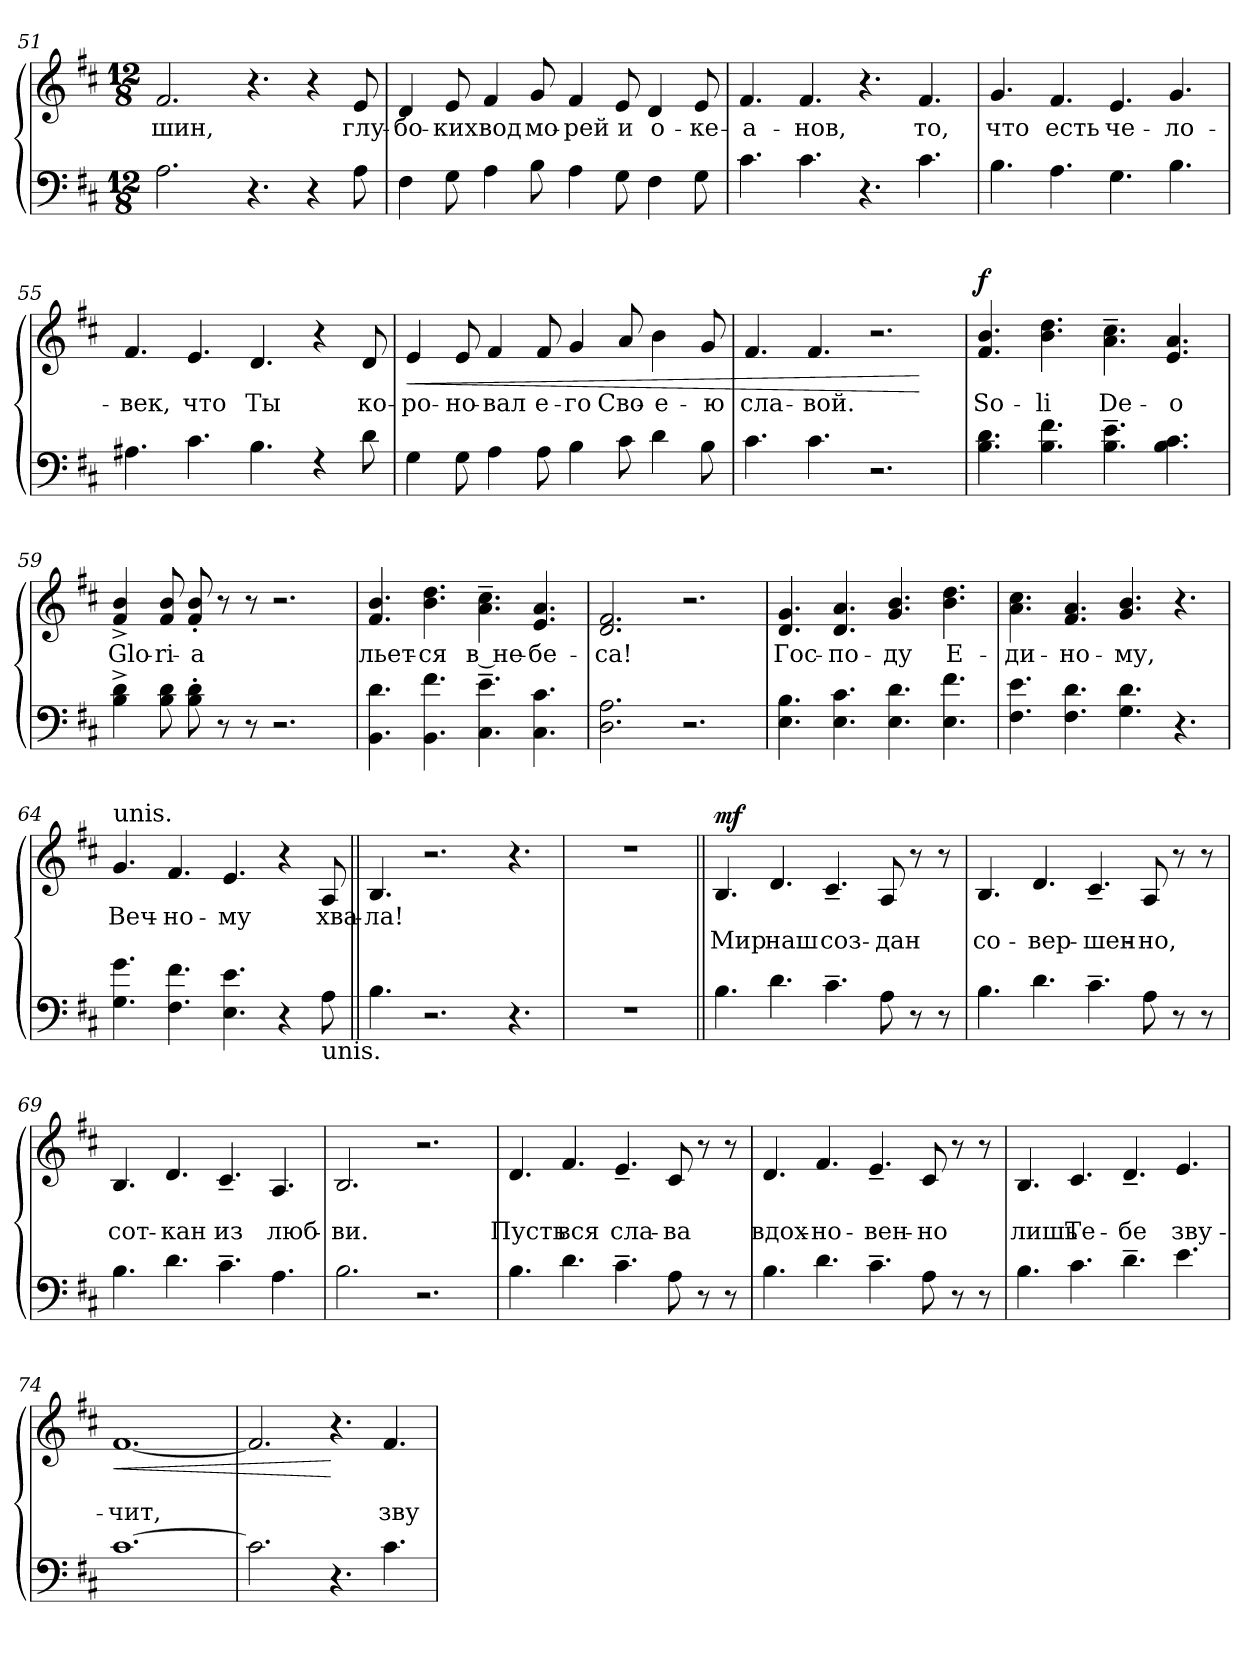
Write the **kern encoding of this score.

**kern	**kern	**text	**text	**dynam
*part2	*part1	*part1	*part1	*part1
*staff2	*staff1	*staff1	*staff1	*staff1
*clefF4	*clefG2	*	*	*
*k[f#c#]	*k[f#c#]	*	*	*
*b:	*b:	*	*	*
*M12/8	*M12/8	*	*	*
=51	=51	=51	=51	=51
!	!	!LO:LY:b	!	!
2.A\	2.f#/	-шин,	.	.
4.r	4.r	.	.	.
4r	4r	.	.	.
!	!	!LO:LY:b	!	!
8A\	8e/	глу-	.	.
=52	=52	=52	=52	=52
!	!	!LO:LY:b	!	!
4F#\	4d/	-бо-	.	.
!	!	!LO:LY:b	!	!
8G\	8e/	-ких	.	.
!	!	!LO:LY:b	!	!
4A\	4f#/	вод	.	.
!	!	!LO:LY:b	!	!
8B\	8g/	мо-	.	.
!	!	!LO:LY:b	!	!
4A\	4f#/	-рей	.	.
!	!	!LO:LY:b	!	!
8G\	8e/	и	.	.
!	!	!LO:LY:b	!	!
4F#\	4d/	о-	.	.
!	!	!LO:LY:b	!	!
8G\	8e/	-ке-	.	.
!!LO:LB:g=z
=53	=53	=53	=53	=53
!	!	!LO:LY:b	!	!
4.c#\	4.f#/	-а-	.	.
!	!	!LO:LY:b	!	!
4.c#\	4.f#/	-нов,	.	.
4.r	4.r	.	.	.
!	!	!LO:LY:b	!	!
4.c#\	4.f#/	то,	.	.
=54	=54	=54	=54	=54
!	!	!LO:LY:b	!	!
4.B\	4.g/	что	.	.
!	!	!LO:LY:b	!	!
4.A\	4.f#/	есть	.	.
!	!	!LO:LY:b	!	!
4.G\	4.e/	че-	.	.
!	!	!LO:LY:b	!	!
4.B\	4.g/	-ло-	.	.
=55	=55	=55	=55	=55
!	!	!LO:LY:b	!	!
4.A#X\	4.f#/	-век,	.	.
!	!	!LO:LY:b	!	!
4.c#\	4.e/	что	.	.
!	!	!LO:LY:b	!	!
4.B\	4.d/	Ты	.	.
4rE	4r	.	.	.
!	!	!LO:LY:b	!	!
8d\	8d/	ко-	.	.
!!LO:LB:g=z
=56	=56	=56	=56	=56
!	!	!LO:LY:b	!	!LO:HP:b
4G\	4e/	-ро-	.	<
!	!	!LO:LY:b	!	!
8G\	8e/	-но-	.	.
!	!	!LO:LY:b	!	!
4A\	4f#/	-вал	.	.
!	!	!LO:LY:b	!	!
8A\	8f#/	е-	.	.
!	!	!LO:LY:b	!	!
4B\	4g/	-го	.	.
!	!	!LO:LY:b	!	!
8c#\	8a/	Сво-	.	.
!	!	!LO:LY:b	!	!
4d\	4b\	-е-	.	.
!	!	!LO:LY:b	!	!
8B\	8g/	-ю	.	.
=57	=57	=57	=57	=57
!	!	!LO:LY:b	!	!
4.c#\	4.f#/	сла-	.	.
!	!	!LO:LY:b	!	!
4.c#\	4.f#/	-вой.	.	.
2.r	2.r	.	.	.
.	.	.	.	[
=58	=58	=58	=58	=58
!	!	!LO:LY:b	!	!LO:DY:a
4.B\ 4.d\	4.f#/ 4.b/	So-	.	f
!	!	!LO:LY:b	!	!
4.B\ 4.f#\	4.b\ 4.dd\	-li	.	.
!	!	!LO:LY:b	!	!
4.B\~> 4.e\~>	4.a\~> 4.cc#\~>	De-	.	.
!	!	!LO:LY:b	!	!
4.B\ 4.c#\	4.e/ 4.a/	-o	.	.
!!LO:LB:g=z
=59	=59	=59	=59	=59
!	!	!LO:LY:b	!	!
4B\^> 4d\^>	4f#/^< 4b/^<	Glo-	.	.
!	!	!LO:LY:b	!	!
8B\ 8d\	8f#/ 8b/	-ri-	.	.
!	!	!LO:LY:b	!	!
8B\'> 8d\'>	8f#/'< 8b/'<	-a	.	.
8r	8r	.	.	.
8r	8r	.	.	.
2.r	2.r	.	.	.
=60	=60	=60	=60	=60
!	!	!LO:LY:b	!	!
4.BB\ 4.d\	4.f#/ 4.b/	льет-	.	.
!	!	!LO:LY:b	!	!
4.BB\ 4.f#\	4.b\ 4.dd\	-ся	.	.
!	!	!LO:LY:b	!	!
4.C#\~> 4.e\~>	4.a\~> 4.cc#\~>	в не-	.	.
!	!	!LO:LY:b	!	!
4.C#\ 4.c#\	4.e/ 4.a/	-бе-	.	.
=61	=61	=61	=61	=61
!	!	!LO:LY:b	!	!
2.D\ 2.A\	2.d/ 2.f#/	-са!	.	.
2.r	2.r	.	.	.
=62	=62	=62	=62	=62
!	!	!LO:LY:b	!	!
4.E\ 4.B\	4.d/ 4.g/	Гос-	.	.
!	!	!LO:LY:b	!	!
4.E\ 4.c#\	4.d/ 4.a/	-по-	.	.
!	!	!LO:LY:b	!	!
4.E\ 4.d\	4.g/ 4.b/	-ду	.	.
!	!	!LO:LY:b	!	!
4.E\ 4.f#\	4.b\ 4.dd\	Е-	.	.
!!LO:LB:g=z
=63	=63	=63	=63	=63
!	!	!LO:LY:b	!	!
4.F#\ 4.e\	4.a\ 4.cc#\	-ди-	.	.
!	!	!LO:LY:b	!	!
4.F#\ 4.d\	4.f#/ 4.a/	-но-	.	.
!	!	!LO:LY:b	!	!
4.G\ 4.d\	4.g/ 4.b/	-му,	.	.
4.r	4.r	.	.	.
=64	=64	=64	=64	=64
!	!LO:TX:a:t=unis.	!	!	!
!	!	!LO:LY:b	!	!
4.G\ 4.g\	4.g/	Веч-	.	.
!	!	!LO:LY:b	!	!
4.F#\ 4.f#\	4.f#/	-но-	.	.
!	!	!LO:LY:b	!	!
4.E\ 4.e\	4.e/	-му	.	.
4r	4r	.	.	.
!LO:TX:b:t=unis.	!	!	!	!
!	!	!LO:LY:b	!	!
8A\	8A/	хва-	.	.
=65||	=65||	=65||	=65||	=65||
!	!	!LO:LY:b	!	!
4.B\	4.B/	-ла!	.	.
2.r	2.r	.	.	.
4.r	4.r	.	.	.
=66	=66	=66	=66	=66
1.r	1.r	.	.	.
!!LO:PB:g=z
=67||	=67||	=67||	=67||	=67||
!	!	!	!LO:LY:b	!LO:DY:a
4.B\	4.B/	.	Мир	mf
!	!	!	!LO:LY:b	!
4.d\	4.d/	.	наш	.
!	!	!	!LO:LY:b	!
4.c#~>\	4.c#~</	.	соз-	.
!	!	!	!LO:LY:b	!
8A\	8A/	.	-дан	.
8r	8r	.	.	.
8r	8r	.	.	.
=68	=68	=68	=68	=68
!	!	!	!LO:LY:b	!
4.B\	4.B/	.	со-	.
!	!	!	!LO:LY:b	!
4.d\	4.d/	.	-вер-	.
!	!	!	!LO:LY:b	!
4.c#~>\	4.c#~</	.	-шен-	.
!	!	!	!LO:LY:b	!
8A\	8A/	.	-но,	.
8r	8r	.	.	.
8r	8r	.	.	.
=69	=69	=69	=69	=69
!	!	!	!LO:LY:b	!
4.B\	4.B/	.	сот-	.
!	!	!	!LO:LY:b	!
4.d\	4.d/	.	-кан	.
!	!	!	!LO:LY:b	!
4.c#~>\	4.c#~</	.	из	.
!	!	!	!LO:LY:b	!
4.A\	4.A/	.	люб-	.
=70	=70	=70	=70	=70
!	!	!	!LO:LY:b	!
2.B\	2.B/	.	-ви.	.
2.r	2.r	.	.	.
!!LO:LB:g=z
=71	=71	=71	=71	=71
!	!	!	!LO:LY:b	!
4.B\	4.d/	.	Пусть	.
!	!	!	!LO:LY:b	!
4.d\	4.f#/	.	вся	.
!	!	!	!LO:LY:b	!
4.c#~>\	4.e~</	.	сла-	.
!	!	!	!LO:LY:b	!
8A\	8c#/	.	-ва	.
8r	8r	.	.	.
8r	8r	.	.	.
=72	=72	=72	=72	=72
!	!	!	!LO:LY:b	!
4.B\	4.d/	.	вдох-	.
!	!	!	!LO:LY:b	!
4.d\	4.f#/	.	-но-	.
!	!	!	!LO:LY:b	!
4.c#~>\	4.e~</	.	-вен-	.
!	!	!	!LO:LY:b	!
8A\	8c#/	.	-но	.
8r	8r	.	.	.
8r	8r	.	.	.
=73	=73	=73	=73	=73
!	!	!	!LO:LY:b	!
4.B\	4.B/	.	лишь	.
!	!	!	!LO:LY:b	!
4.c#\	4.c#/	.	Те-	.
!	!	!	!LO:LY:b	!
4.d~>\	4.d~</	.	-бе	.
!	!	!	!LO:LY:b	!
4.e\	4.e/	.	зву-	.
!!LO:LB:g=z
=74	=74	=74	=74	=74
!	!	!	!LO:LY:b	!LO:HP:b
[1.c#	[1.f#	.	-чит,	<
=75	=75	=75	=75	=75
2.c#\]	2.f#/]	.	.	.
4.r	4.r	.	.	[
!	!	!	!LO:LY:b	!
4.c#\	4.f#/	.	зву-	.
=	=	=	=	=
*-	*-	*-	*-	*-
